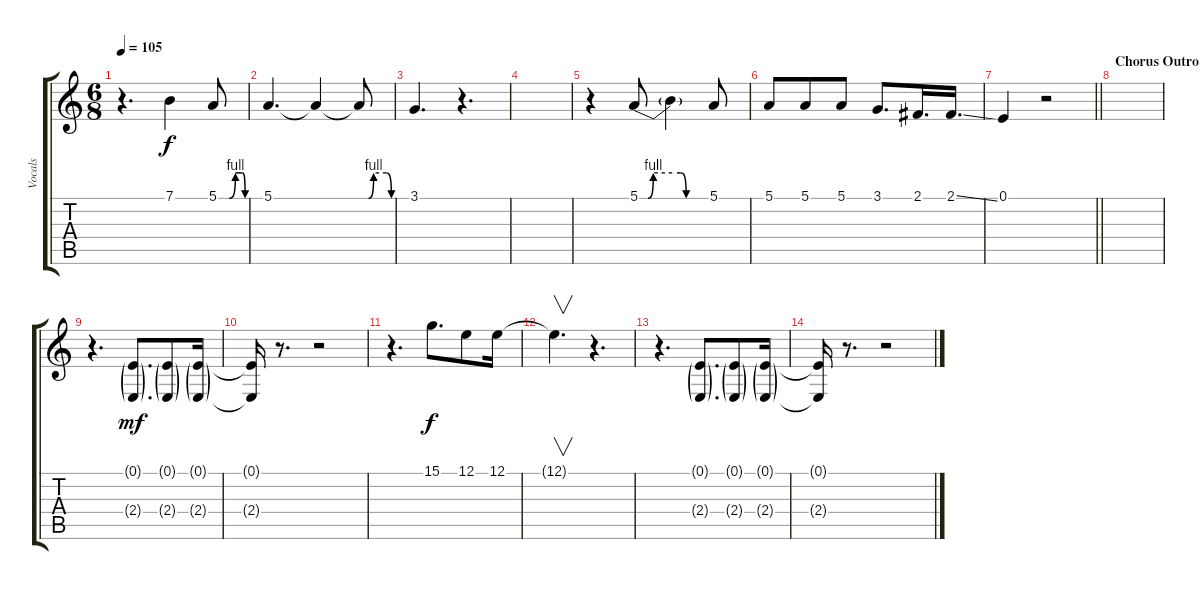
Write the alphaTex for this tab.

\track ("Vocals" "Vocals") {instrument lead1square}
\staff {score tabs}
\tuning (E4 B3 G3 D3 A2 E2) {hide}
\ts (6 8)
\tempo 105
\clef g2
\ks c
r.4{d dy f} 7.1.4 5.1{be (custom 0 0 24 0 38 4 54 4 60 0)}.8 |
5.1.4{d} 5.1{t}.4 5.1{be (custom 0 0 15 0 25 4 50 4 60 0) t}.8 |
3.1.4{d} r.4{d} |
|
r.4 5.1{be (custom 0 0 15 0 25 4 60 4)}.8 5.1{be (custom 0 4 15 4 25 0 60 0) t}.4 5.1.8 |
5.1.8 5.1.8 5.1.8 3.1.8{d} 2.1.16{d} 2.1{ss}.16{d} |
\barLineRight lightlight
0.1.4 r.2 |
\section ("" "Chorus Outro")
|
r.4{d} (0.1{g} 2.4{g}).8{d dy mf} (0.1{g} 2.4{g}).8 (0.1{g} 2.4{g}).16 |
(0.1{t} 2.4{t}).16 r.8{d} r.2 |
r.4{d} 15.1.8{d dy f} 12.1.8 12.1.16 |
12.1{t}.4{v d} r.4{d} |
r.4{d} (0.1{g} 2.4{g}).8{d} (0.1{g} 2.4{g}).8 (0.1{g} 2.4{g}).16 |
(0.1{t} 2.4{t}).16 r.8{d} r.2
